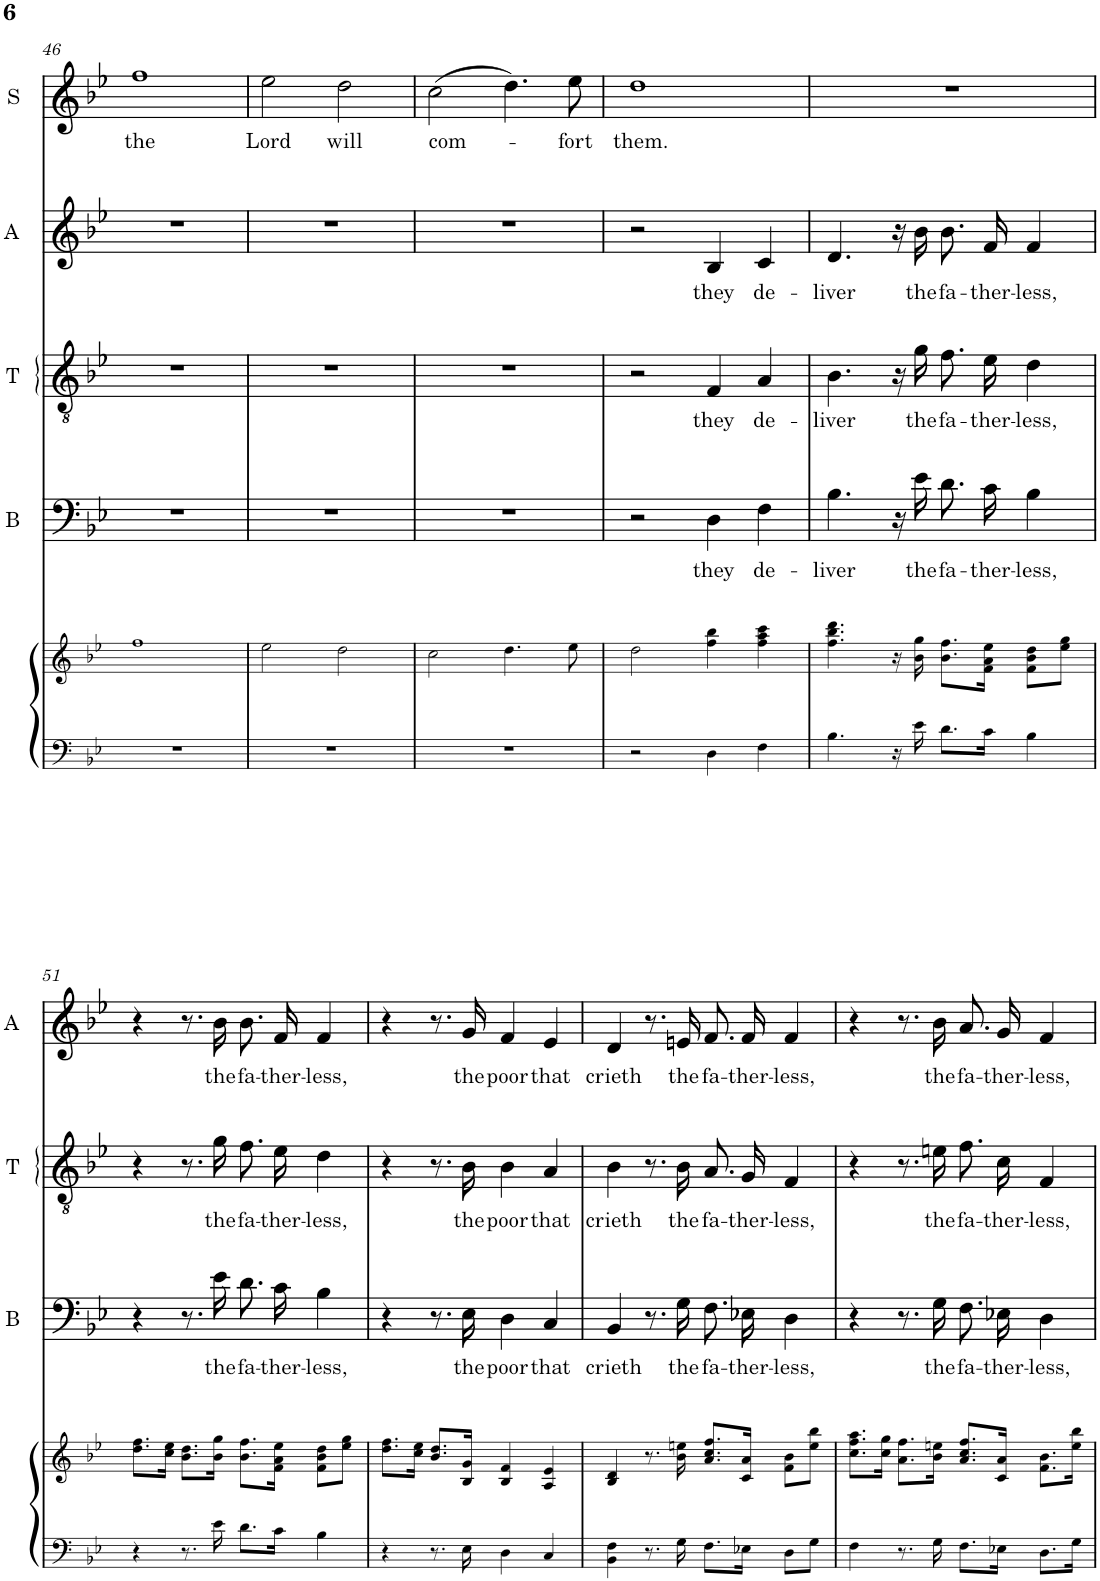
**kern	**kern	**kern	**text	**kern	**text	**kern	**text	**kern	**text
*part5	*part5	*part4	*part4	*part3	*part3	*part2	*part2	*part1	*part1
*staff6	*staff5	*staff4	*staff4	*staff3	*staff3	*staff2	*staff2	*staff1	*staff1
*I"Piano	*	*I"Basso	*	*I"Tenore	*	*I"Alto	*	*I"Canto I, II	*
*I'Pno	*	*I'B	*	*I'T	*	*I'A	*	*	*
!!LO:PB:g=z
*clefF4	*clefG2	*clefF4	*	*clefGv2	*	*clefG2	*	*clefG2	*
*k[b-e-]	*k[b-e-]	*k[b-e-]	*	*k[b-e-]	*	*k[b-e-]	*	*k[b-e-]	*
*B-:	*B-:	*B-:	*	*B-:	*	*B-:	*	*B-:	*
*M4/4	*M4/4	*M4/4	*	*M4/4	*	*M4/4	*	*M4/4	*
*met(c)	*met(c)	*met(c)	*	*met(c)	*	*met(c)	*	*met(c)	*
=46	=46	=46	=46	=46	=46	=46	=46	=46	=46
!	!	!	!	!	!	!	!	!	!LO:LY:b
1r	1ff-	1r	.	1r	.	1r	.	1ff-	the
=47	=47	=47	=47	=47	=47	=47	=47	=47	=47
!	!	!	!	!	!	!	!	!	!LO:LY:b
1r	2ee--\	1r	.	1r	.	1r	.	2ee--\	Lord
!	!	!	!	!	!	!	!	!	!LO:LY:b
.	2dd-\	.	.	.	.	.	.	2dd-\	will
=48	=48	=48	=48	=48	=48	=48	=48	=48	=48
!	!	!	!	!	!	!	!	!	!LO:LY:b
1r	2cc-\	1r	.	1r	.	1r	.	(>2cc-\	com-
.	4.dd-\	.	.	.	.	.	.	4.dd-\)	.
!	!	!	!	!	!	!	!	!	!LO:LY:b
.	8ee--\	.	.	.	.	.	.	8ee--\	fort
=49	=49	=49	=49	=49	=49	=49	=49	=49	=49
!	!	!	!	!	!	!	!	!	!LO:LY:b
2r	2dd-\	2r	.	2r	.	2r	.	1dd-	them.
!	!	!	!LO:LY:b	!	!LO:LY:b	!	!LO:LY:b	!	!
4D-\	4ff-\ 4bb--\	4D-\	they	4F-/	they	4B--/	they	.	.
!	!	!	!LO:LY:b	!	!LO:LY:b	!	!LO:LY:b	!	!
4F-\	4ff-\ 4aa-\ 4ccc-\	4F-\	de-	4A-/	de-	4c-/	de-	.	.
=50	=50	=50	=50	=50	=50	=50	=50	=50	=50
!	!	!	!LO:LY:b	!	!LO:LY:b	!	!LO:LY:b	!	!
4.B--\	4.ff-\ 4.bb--\ 4.ddd-\	4.B--\	-liver	4.B--\	-liver	4.d-/	-liver	1r	.
16r	16r	16r	.	16r	.	16r	.	.	.
!	!	!	!LO:LY:b	!	!LO:LY:b	!	!LO:LY:b	!	!
16e--\	16b--\ 16gg-\	16e--\	the	16g-\	the	16b--\	the	.	.
!	!	!	!LO:LY:b	!	!LO:LY:b	!	!LO:LY:b	!	!
8.d-\L	8.b--\ 8.ff-\L	8.d-\L	fa-	8.f-\L	fa-	8.b--/L	fa-	.	.
!	!	!	!LO:LY:b	!	!LO:LY:b	!	!LO:LY:b	!	!
16c-\Jk	16f-\ 16a-\ 16ee--\Jk	16c-\Jk	-ther-	16e--\Jk	-ther-	16f-/Jk	-ther-	.	.
!	!	!	!LO:LY:b	!	!LO:LY:b	!	!LO:LY:b	!	!
4B--\	8f-\ 8b--\ 8dd-\L	4B--\	-less,	4d-\	-less,	4f-/	-less,	.	.
.	8ee--\ 8gg-\J	.	.	.	.	.	.	.	.
!!LO:LB:g=z
=51	=51	=51	=51	=51	=51	=51	=51	=51	=51
4r	8.dd-\ 8.ff-\L	4r	.	4r	.	4r	.	1r	.
.	16cc-\ 16ee--\Jk	.	.	.	.	.	.	.	.
8.r	8.b--\ 8.dd-\L	8.r	.	8.r	.	8.r	.	.	.
!	!	!	!LO:LY:b	!	!LO:LY:b	!	!LO:LY:b	!	!
16e--\	16b--\ 16gg-\Jk	16e--\	the	16g-\	the	16b--\	the	.	.
!	!	!	!LO:LY:b	!	!LO:LY:b	!	!LO:LY:b	!	!
8.d-\L	8.b--\ 8.ff-\L	8.d-\L	fa-	8.f-\L	fa-	8.b--/L	fa-	.	.
!	!	!	!LO:LY:b	!	!LO:LY:b	!	!LO:LY:b	!	!
16c-\Jk	16f-\ 16a-\ 16ee--\Jk	16c-\Jk	-ther-	16e--\Jk	-ther-	16f-/Jk	-ther-	.	.
!	!	!	!LO:LY:b	!	!LO:LY:b	!	!LO:LY:b	!	!
4B--\	8f-\ 8b--\ 8dd-\L	4B--\	-less,	4d-\	-less,	4f-/	-less,	.	.
.	8ee--\ 8gg-\J	.	.	.	.	.	.	.	.
=52	=52	=52	=52	=52	=52	=52	=52	=52	=52
4r	8.dd-\ 8.ff-\L	4r	.	4r	.	4r	.	1r	.
.	16cc-\ 16ee--\Jk	.	.	.	.	.	.	.	.
8.r	8.b--/ 8.dd-/L	8.r	.	8.r	.	8.r	.	.	.
!	!	!	!LO:LY:b	!	!LO:LY:b	!	!LO:LY:b	!	!
16E--\	16B--/ 16g-/Jk	16E--\	the	16B--\	the	16g-/	the	.	.
!	!	!	!LO:LY:b	!	!LO:LY:b	!	!LO:LY:b	!	!
4D-\	4B--/ 4f-/	4D-\	poor	4B--\	poor	4f-/	poor	.	.
!	!	!	!LO:LY:b	!	!LO:LY:b	!	!LO:LY:b	!	!
4C-/	4A-/ 4e--/	4C-/	that	4A-/	that	4e--/	that	.	.
=53	=53	=53	=53	=53	=53	=53	=53	=53	=53
!	!	!	!LO:LY:b	!	!LO:LY:b	!	!LO:LY:b	!	!
4BB--\ 4F-\	4B--/ 4d-/	4BB--/	crieth	4B--\	crieth	4d-/	crieth	1r	.
8.r	8.r	8.r	.	8.r	.	8.r	.	.	.
!	!	!	!LO:LY:b	!	!LO:LY:b	!	!LO:LY:b	!	!
16G-\	16b--\ 16ee-X\	16G-\	the	16B--\	the	16e-X/	the	.	.
!	!	!	!LO:LY:b	!	!LO:LY:b	!	!LO:LY:b	!	!
8.F-\L	8.a-/ 8.cc-/ 8.ff-/L	8.F-\L	fa-	8.A-/L	fa-	8.f-/L	fa-	.	.
!	!	!	!LO:LY:b	!	!LO:LY:b	!	!LO:LY:b	!	!
16E--X\Jk	16c-/ 16a-/Jk	16E--X\Jk	-ther-	16G-/Jk	-ther-	16f-/Jk	-ther-	.	.
!	!	!	!LO:LY:b	!	!LO:LY:b	!	!LO:LY:b	!	!
8D-\L	8f-\ 8b--\L	4D-\	-less,	4F-/	-less,	4f-/	-less,	.	.
8G-\J	8ee-\ 8bb--\J	.	.	.	.	.	.	.	.
=54	=54	=54	=54	=54	=54	=54	=54	=54	=54
4F-\	8.cc-\ 8.ff-\ 8.aa-\L	4r	.	4r	.	4r	.	1r	.
.	16cc-\ 16gg-\Jk	.	.	.	.	.	.	.	.
8.r	8.a-\ 8.ff-\L	8.r	.	8.r	.	8.r	.	.	.
!	!	!	!LO:LY:b	!	!LO:LY:b	!	!LO:LY:b	!	!
16G-\	16b--\ 16ee-X\Jk	16G-\	the	16e-X\	the	16b--\	the	.	.
!	!	!	!LO:LY:b	!	!LO:LY:b	!	!LO:LY:b	!	!
8.F-\L	8.a-/ 8.cc-/ 8.ff-/L	8.F-\L	fa-	8.f-\L	fa-	8.a-/L	fa-	.	.
!	!	!	!LO:LY:b	!	!LO:LY:b	!	!LO:LY:b	!	!
16E--X\Jk	16c-/ 16a-/Jk	16E--X\Jk	-ther-	16c-\Jk	-ther-	16g-/Jk	-ther-	.	.
!	!	!	!LO:LY:b	!	!LO:LY:b	!	!LO:LY:b	!	!
8.D-\L	8.f-\ 8.b--\L	4D-\	-less,	4F-/	-less,	4f-/	-less,	.	.
16G-\Jk	16ee-\ 16bb--\Jk	.	.	.	.	.	.	.	.
=	=	=	=	=	=	=	=	=	=
*-	*-	*-	*-	*-	*-	*-	*-	*-	*-
